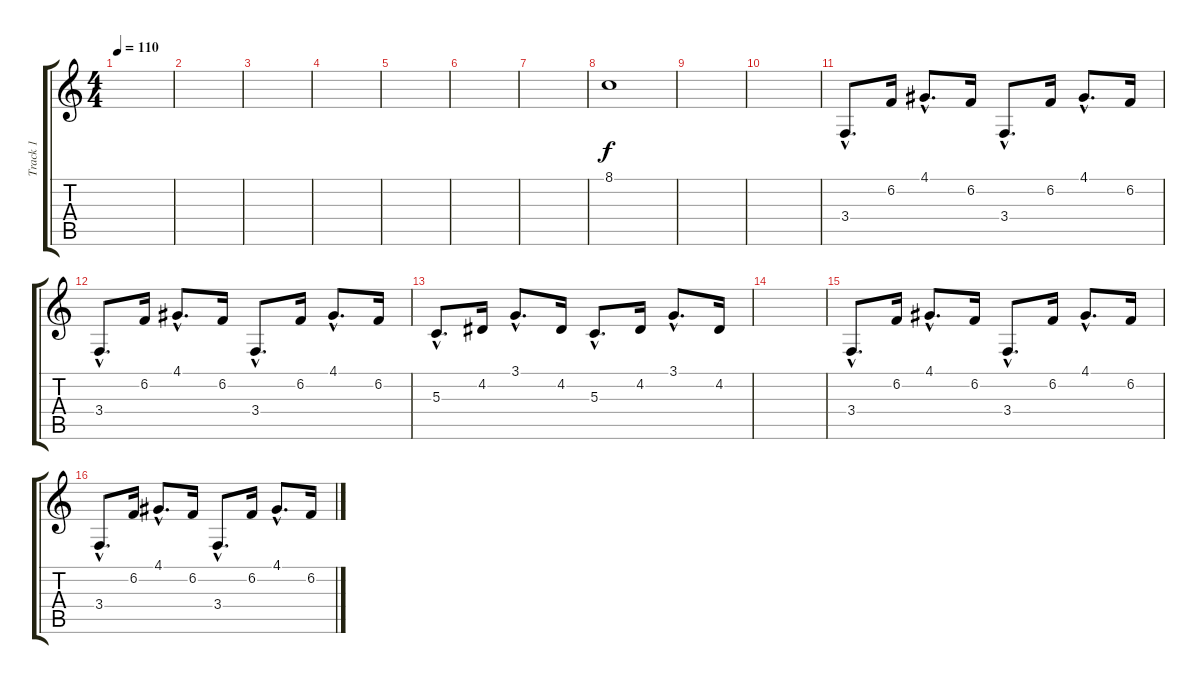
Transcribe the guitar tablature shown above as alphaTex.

\track ("Track 1" "Track 1") {instrument electricpiano1}
\staff {score tabs}
\tuning (E4 B3 G3 D3 A2 E2) {hide}
\ts (4 4)
\tempo 110
\clef g2
\ks c
|
|
|
|
|
|
|
8.1.1 |
|
|
3.4{hac}.8{d} 6.2.16 4.1{hac}.8{d} 6.2.16 3.4{hac}.8{d} 6.2.16 4.1{hac}.8{d} 6.2.16 |
3.4{hac}.8{d} 6.2.16 4.1{hac}.8{d} 6.2.16 3.4{hac}.8{d} 6.2.16 4.1{hac}.8{d} 6.2.16 |
5.3{hac}.8{d} 4.2.16 3.1{hac}.8{d} 4.2.16 5.3{hac}.8{d} 4.2.16 3.1{hac}.8{d} 4.2.16 |
|
3.4{hac}.8{d} 6.2.16 4.1{hac}.8{d} 6.2.16 3.4{hac}.8{d} 6.2.16 4.1{hac}.8{d} 6.2.16 |
3.4{hac}.8{d} 6.2.16 4.1{hac}.8{d} 6.2.16 3.4{hac}.8{d} 6.2.16 4.1{hac}.8{d} 6.2.16
